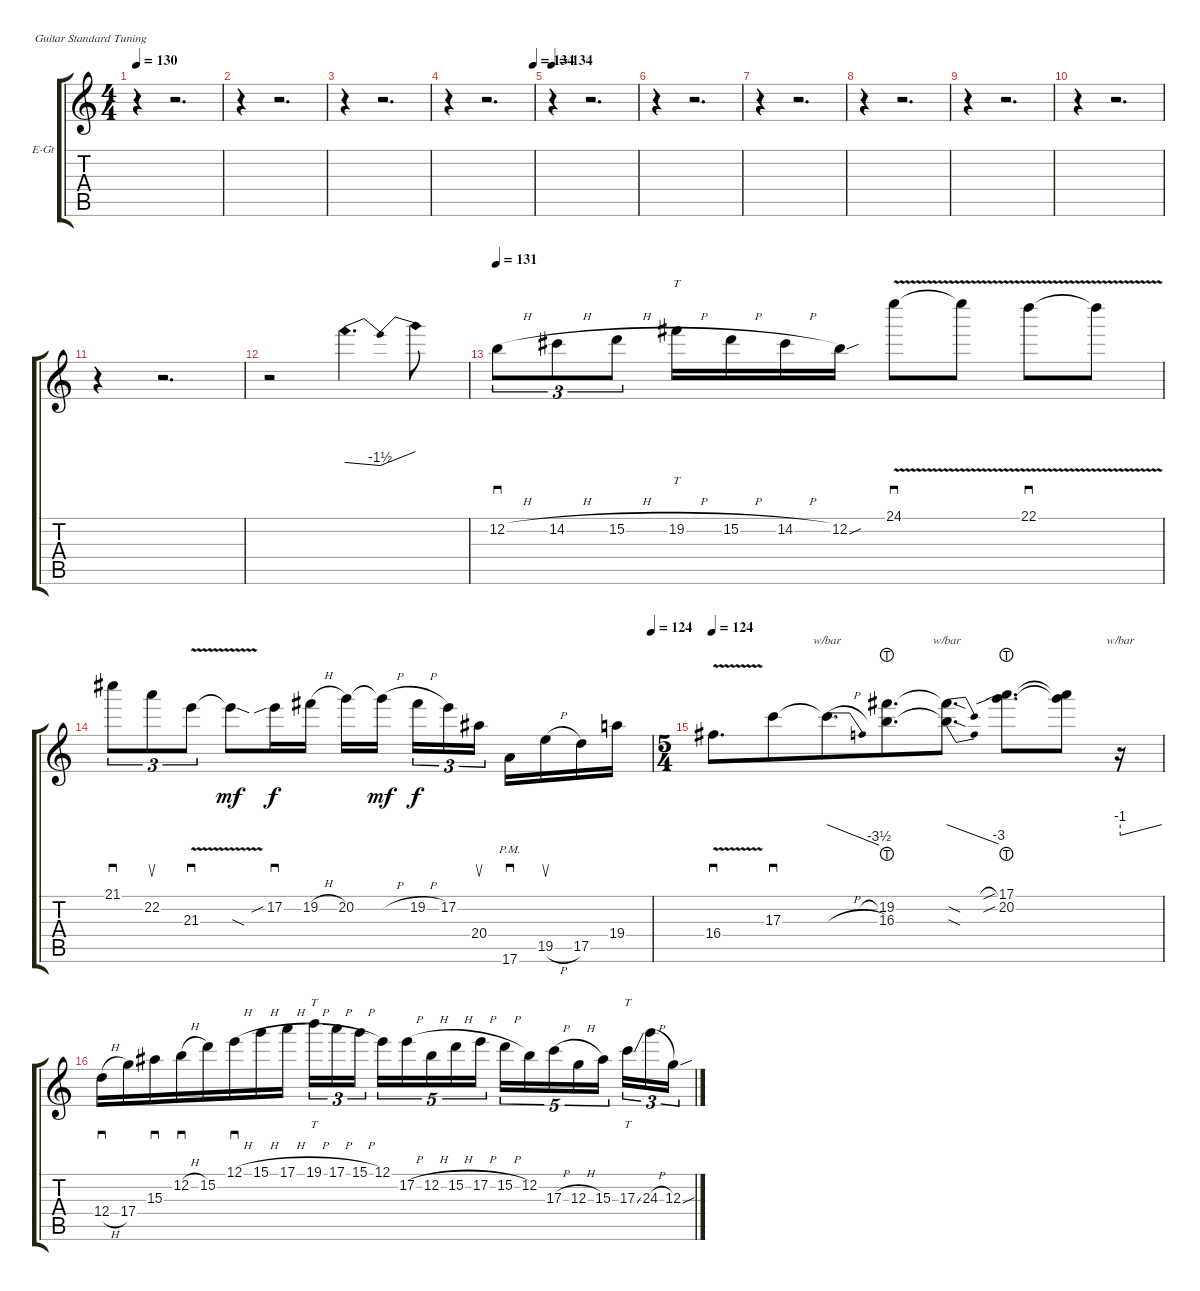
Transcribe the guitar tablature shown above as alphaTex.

\bracketExtendMode groupsimilarinstruments
\firstSystemTrackNameOrientation horizontal
\otherSystemsTrackNameOrientation horizontal
\track ("Gtr. V - Paul Masvidal (Lead)" "E-Gt") {instrument distortionguitar}
\staff {score tabs}
\tuning (E4 B3 G3 D3 A2 E2)
\ts (4 4)
\tempo 130
\clef g2
\ks c
r.4{dy f} r.2{d} |
r.4 r.2{d} |
r.4 r.2{d} |
\tempo (134 1)
r.4 r.2{d} |
\tempo 134
r.4 r.2{d} |
r.4 r.2{d} |
r.4 r.2{d} |
r.4 r.2{d} |
r.4 r.2{d} |
r.4 r.2{d} |
r.4 r.2{d} |
r.2 5.3{nh}.8{d tbe (dive default 0 0 60 -4) gr} 5.3{nh t}.4{d tbe (dip default 0 -4 25.8 -6 59.4 0)} 5.3{nh t}.8 |
\beaming (8 2 2 2 2)
\tempo 131
12.2{h}.8{sd tu (3 2)} 14.2{h}.8{tu (3 2)} 15.2{h}.8{tu (3 2)} 19.2{h}.16{tt} 15.2{h}.16 14.2{h}.16 12.2{sou}.16 24.1{v}.8{sd} 24.1{v t}.8 22.1{v}.8{sd} 22.1{v t}.8 |
\tempo (124 1)
21.1.8{sd tu (3 2)} 22.2.8{su tu (3 2)} 21.3{v}.8{sd tu (3 2)} 21.3{sod t}.8{dy mf} 17.2{sib}.16{sd dy f} 19.2{h}.16 20.2.16 20.2{h t}.16{dy mf} 19.2{h}.16{tu (3 2) dy f} 17.2.16{tu (3 2)} 20.4.16{su tu (3 2)} 17.6{pm}.16{sd} 19.5{h}.16{su} 17.5.16 19.4.16 |
\ts (5 4)
\beaming (8 6 4)
\tempo 124
16.4{v}.8{d sd} 17.3.8{sd} 17.3{h t}.8{d tbe (dive default 0 0 60 -14)} (19.2{lht} 16.3).8{d} (19.2{sod t} 16.3{sod t}).8{d tbe (dive default 0 0 60 -12)} (17.1{sib lht} 20.2{sib}).8{d} (17.1{t} 20.2{t}).8 r.16{tbe (predivedive default 0 -4 30 0)} |
12.4{h}.16{sd} 17.4.16 15.3.16{sd} 12.2{h}.16{sd} 15.2.16 12.1{h}.16{sd} 15.1{h}.16 17.1{h}.16 19.1{h}.16{tt tu (3 2)} 17.1{h}.16{tu (3 2)} 15.1{h}.16{tu (3 2)} 12.1.16{tu (5 4)} 17.2{h}.16{tu (5 4)} 12.2{h}.16{tu (5 4)} 15.2{h}.16{tu (5 4)} 17.2{h}.16{tu (5 4)} 15.2{h}.16{tu (5 4)} 12.2.16{tu (5 4)} 17.3{h}.16{tu (5 4)} 12.3{h}.16{tu (5 4)} 15.3.16{tu (5 4)} 17.3{ss}.16{tt tu (3 2)} 24.3{h}.16{tu (3 2)} 12.3{sou}.16{tu (3 2)}
